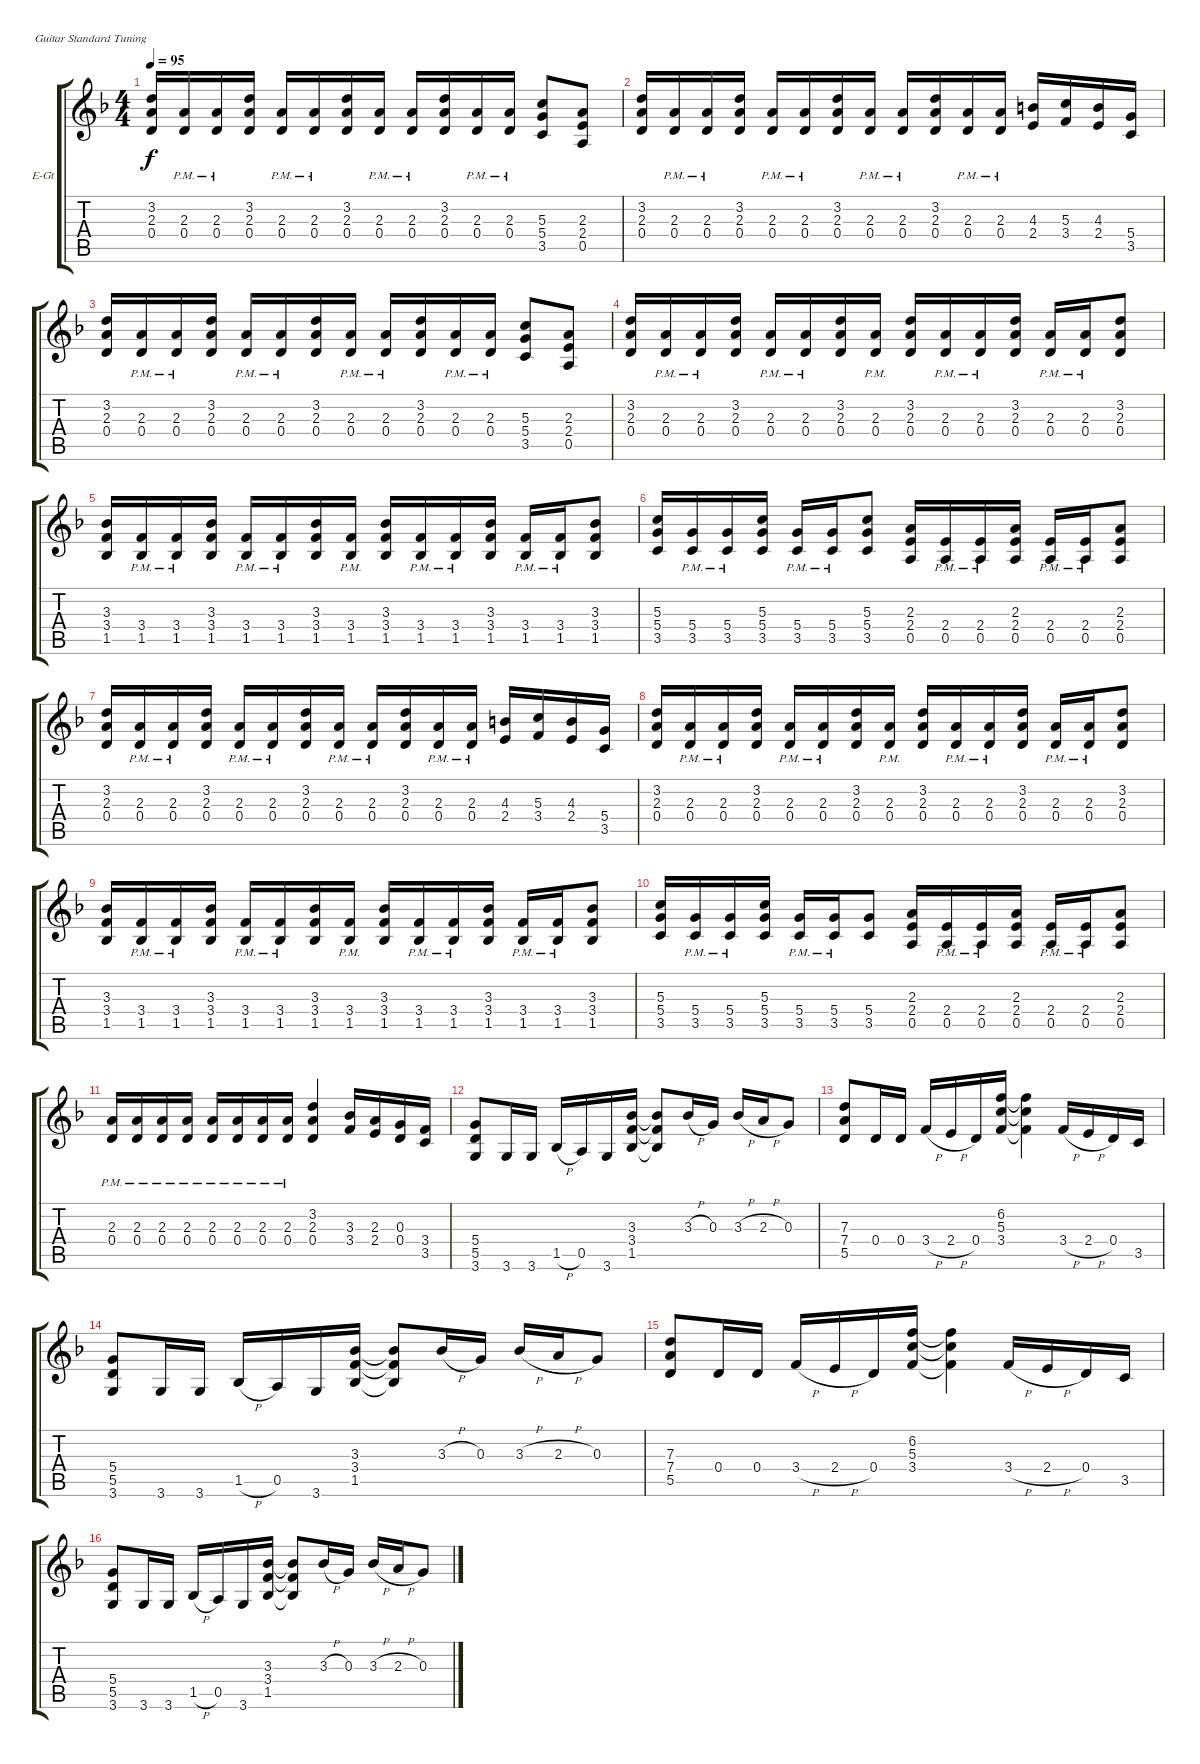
\bracketExtendMode groupsimilarinstruments
\firstSystemTrackNameOrientation horizontal
\otherSystemsTrackNameOrientation horizontal
\track ("Вячеслав Молчанов" "E-Gt") {instrument distortionguitar}
\staff {score tabs}
\tuning (E4 B3 G3 D3 A2 E2)
\ts (4 4)
\tempo 95
\clef g2
\scale
0.333333
\ks f
(3.2 2.3 0.4).16{dy f} (2.3{pm} 0.4{pm}).16 (2.3{pm} 0.4{pm}).16 (3.2 2.3 0.4).16 (2.3{pm} 0.4{pm}).16 (2.3{pm} 0.4{pm}).16 (3.2 2.3 0.4).16 (2.3{pm} 0.4{pm}).16 (2.3{pm} 0.4{pm}).16 (3.2 2.3 0.4).16 (2.3{pm} 0.4{pm}).16 (2.3{pm} 0.4{pm}).16 (5.3 5.4 3.5).8 (2.3 2.4 0.5).8 |
\scale
0.333333 (3.2 2.3 0.4).16 (2.3{pm} 0.4{pm}).16 (2.3{pm} 0.4{pm}).16 (3.2 2.3 0.4).16 (2.3{pm} 0.4{pm}).16 (2.3{pm} 0.4{pm}).16 (3.2 2.3 0.4).16 (2.3{pm} 0.4{pm}).16 (2.3{pm} 0.4{pm}).16 (3.2 2.3 0.4).16 (2.3{pm} 0.4{pm}).16 (2.3{pm} 0.4{pm}).16 (4.3 2.4).16 (5.3 3.4).16 (4.3 2.4).16 (5.4 3.5).16 |
\scale
0.333333 (3.2 2.3 0.4).16 (2.3{pm} 0.4{pm}).16 (2.3{pm} 0.4{pm}).16 (3.2 2.3 0.4).16 (2.3{pm} 0.4{pm}).16 (2.3{pm} 0.4{pm}).16 (3.2 2.3 0.4).16 (2.3{pm} 0.4{pm}).16 (2.3{pm} 0.4{pm}).16 (3.2 2.3 0.4).16 (2.3{pm} 0.4{pm}).16 (2.3{pm} 0.4{pm}).16 (5.3 5.4 3.5).8 (2.3 2.4 0.5).8 |
\scale
0.333333 (3.2 2.3 0.4).16 (2.3{pm} 0.4{pm}).16 (2.3{pm} 0.4{pm}).16 (3.2 2.3 0.4).16 (2.3{pm} 0.4{pm}).16 (2.3{pm} 0.4{pm}).16 (3.2 2.3 0.4).16 (2.3{pm} 0.4{pm}).16 (3.2 2.3 0.4).16 (2.3{pm} 0.4{pm}).16 (2.3{pm} 0.4{pm}).16 (3.2 2.3 0.4).16 (2.3{pm} 0.4{pm}).16 (2.3{pm} 0.4{pm}).16 (3.2 2.3 0.4).8 |
\scale
0.333333 (3.3 3.4 1.5).16 (3.4{pm} 1.5{pm}).16 (3.4{pm} 1.5{pm}).16 (3.3 3.4 1.5).16 (3.4{pm} 1.5{pm}).16 (3.4{pm} 1.5{pm}).16 (3.3 3.4 1.5).16 (3.4{pm} 1.5{pm}).16 (3.3 3.4 1.5).16 (3.4{pm} 1.5{pm}).16 (3.4{pm} 1.5{pm}).16 (3.3 3.4 1.5).16 (3.4{pm} 1.5{pm}).16 (3.4{pm} 1.5{pm}).16 (3.3 3.4 1.5).8 |
\scale
0.333333 (5.3 5.4 3.5).16 (5.4{pm} 3.5{pm}).16 (5.4{pm} 3.5{pm}).16 (5.3 5.4 3.5).16 (5.4{pm} 3.5{pm}).16 (5.4{pm} 3.5{pm}).16 (5.3 5.4 3.5).8 (2.3 2.4 0.5).16 (2.4{pm} 0.5{pm}).16 (2.4{pm} 0.5{pm}).16 (2.3 2.4 0.5).16 (2.4{pm} 0.5{pm}).16 (2.4{pm} 0.5{pm}).16 (2.3 2.4 0.5).8 |
\scale
0.333333 (3.2 2.3 0.4).16 (2.3{pm} 0.4{pm}).16 (2.3{pm} 0.4{pm}).16 (3.2 2.3 0.4).16 (2.3{pm} 0.4{pm}).16 (2.3{pm} 0.4{pm}).16 (3.2 2.3 0.4).16 (2.3{pm} 0.4{pm}).16 (2.3{pm} 0.4{pm}).16 (3.2 2.3 0.4).16 (2.3{pm} 0.4{pm}).16 (2.3{pm} 0.4{pm}).16 (4.3 2.4).16 (5.3 3.4).16 (4.3 2.4).16 (5.4 3.5).16 |
\scale
0.333333 (3.2 2.3 0.4).16 (2.3{pm} 0.4{pm}).16 (2.3{pm} 0.4{pm}).16 (3.2 2.3 0.4).16 (2.3{pm} 0.4{pm}).16 (2.3{pm} 0.4{pm}).16 (3.2 2.3 0.4).16 (2.3{pm} 0.4{pm}).16 (3.2 2.3 0.4).16 (2.3{pm} 0.4{pm}).16 (2.3{pm} 0.4{pm}).16 (3.2 2.3 0.4).16 (2.3{pm} 0.4{pm}).16 (2.3{pm} 0.4{pm}).16 (3.2 2.3 0.4).8 |
\scale
0.333333 (3.3 3.4 1.5).16 (3.4{pm} 1.5{pm}).16 (3.4{pm} 1.5{pm}).16 (3.3 3.4 1.5).16 (3.4{pm} 1.5{pm}).16 (3.4{pm} 1.5{pm}).16 (3.3 3.4 1.5).16 (3.4{pm} 1.5{pm}).16 (3.3 3.4 1.5).16 (3.4{pm} 1.5{pm}).16 (3.4{pm} 1.5{pm}).16 (3.3 3.4 1.5).16 (3.4{pm} 1.5{pm}).16 (3.4{pm} 1.5{pm}).16 (3.3 3.4 1.5).8 |
\scale
0.333333 (5.3 5.4 3.5).16 (5.4{pm} 3.5{pm}).16 (5.4{pm} 3.5{pm}).16 (5.3 5.4 3.5).16 (5.4{pm} 3.5{pm}).16 (5.4{pm} 3.5{pm}).16 (5.4 3.5).8 (2.3 2.4 0.5).16 (2.4{pm} 0.5).16 (2.4{pm} 0.5{pm}).16 (2.3 2.4 0.5).16 (2.4{pm} 0.5{pm}).16 (2.4{pm} 0.5{pm}).16 (2.3 2.4 0.5).8 |
\scale
0.333333 (2.3{pm} 0.4{pm}).16 (2.3{pm} 0.4{pm}).16 (2.3{pm} 0.4{pm}).16 (2.3{pm} 0.4{pm}).16 (2.3{pm} 0.4{pm}).16 (2.3{pm} 0.4{pm}).16 (2.3{pm} 0.4{pm}).16 (2.3{pm} 0.4{pm}).16 (3.2 2.3 0.4).4 (3.3 3.4).16 (2.3 2.4).16 (0.3 0.4).16 (3.4 3.5).16 |
\scale
0.333333 (5.4 5.5 3.6).8 3.6.16 3.6.16 1.5{h}.16 0.5.16 3.6.16 (3.3 3.4 1.5).16 (3.3{t} 3.4{t} 1.5{t}).8 3.3{h}.16 0.3.16 3.3{h}.16 2.3{h}.16 0.3.8 |
\scale
0.333333 (7.3 7.4 5.5).8 0.4.16 0.4.16 3.4{h}.16 2.4{h}.16 0.4.16 (6.2 5.3 3.4).16 (6.2{t} 5.3{t} 3.4{t}).4 3.4{h}.16 2.4{h}.16 0.4.16 3.5.16 |
\scale
0.333333 (5.4 5.5 3.6).8 3.6.16 3.6.16 1.5{h}.16 0.5.16 3.6.16 (3.3 3.4 1.5).16 (3.3{t} 3.4{t} 1.5{t}).8 3.3{h}.16 0.3.16 3.3{h}.16 2.3{h}.16 0.3.8 |
\scale
0.333333 (7.3 7.4 5.5).8 0.4.16 0.4.16 3.4{h}.16 2.4{h}.16 0.4.16 (6.2 5.3 3.4).16 (6.2{t} 5.3{t} 3.4{t}).4 3.4{h}.16 2.4{h}.16 0.4.16 3.5.16 |
\scale
0.333333 (5.4 5.5 3.6).8 3.6.16 3.6.16 1.5{h}.16 0.5.16 3.6.16 (3.3 3.4 1.5).16 (3.3{t} 3.4{t} 1.5{t}).8 3.3{h}.16 0.3.16 3.3{h}.16 2.3{h}.16 0.3.8
